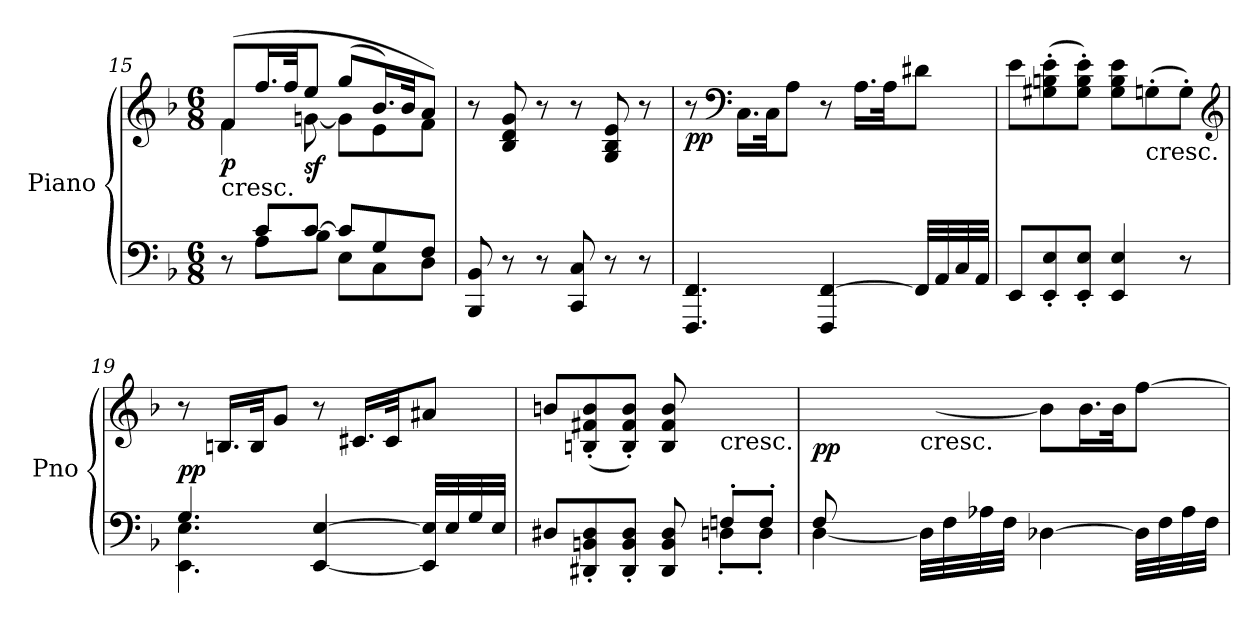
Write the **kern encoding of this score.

**kern	**kern	**dynam
*part1	*part1	*part1
*staff2	*staff1	*staff1/2
*I"Piano	*	*
*I'Pno	*	*
*clefF4	*clefG2	*
*k[b-]	*k[b-]	*
*F:	*F:	*
*M6/8	*M6/8	*
=15	=15	=15
*^	*^	*
!	!	!LO:TX:b:t=cresc.	!	!
!	!	!	!	!LO:DY:b
8r	8ryy	(8f/L	4f\	p
8c/L	8A\L	16.ff/L	.	.
.	.	32ff/JK	.	.
!	!	!	!	!LO:DY:b
[8c/J	8B-\J	8ee/J	[8gn\	sf
8c/L]	8E\L	(8gg/L	8g\L]	.
8G/	8C\	16.b-/L)	8e\	.
.	.	32b-/JK	.	.
8F/J	8D\J	8a/J)	8f\J	.
=16	=16	=16	=16	=16
!	!	!LO:TX:b:t=dim.	!	!
*v	*v	*	*	*
*	*v	*v	*
8BBB-/ 8BB-/	8r	.
8r	8B-/ 8d/ 8g/	.
8r	8r	.
8CC/ 8C/	8r	.
8r	8G/ 8B-/ 8e/	.
8r	8r	.
=17	=17	=17
!	!	!LO:DY:b
4.FFF/ 4.FF/	8r	pp
*	*clefF4	*
.	16.C\LL	.
.	32C\JK	.
.	8A\J	.
4FFF/ [4FF/	8r	.
.	16.A\LL	.
.	32A\JK	.
32FF/LLL]	8d#X\J	.
32AA/	.	.
32C/	.	.
32AA/JJJ	.	.
!!LO:LB:g=z
=18	=18	=18
8EE/L	8e\L	.
8EE/' 8E/'	(8G#X\' 8Bn\' 8e\'	.
8EE/' 8E/'J	8G#\' 8B\' 8e\'J)	.
4EE/ 4E/	8G#\ 8B\ 8e\L	.
!	!LO:TX:b:t=cresc.	!
.	(8Gn'\	.
8r	8G'\J)	.
*	*clefG2	*
=19	=19	=19
*^	*	*
!	!	!	!LO:DY:b
4.G/	4.EE\ 4.E\	8r	pp
.	.	16.Bn/LL	.
.	.	32B/JK	.
.	.	8g/J	.
[4EE/ [4E/	4.ryy	8r	.
.	.	16.c#X/LL	.
.	.	32c#/JK	.
32EE/] 32E/]LLL	.	8a#X/J	.
32E/	.	.	.
32G/	.	.	.
32E/JJJ	.	.	.
=20	=20	=20	=20
2ryy	8D#X/L	8bn/L	.
.	8DD#X/' 8BBn/' 8D#/'	(8Bn/' 8f#X/' 8b/'	.
.	8DD#/' 8BB/' 8D#/'J	8B/' 8f#/' 8b/'J)	.
.	8DD#/ 8BB/ 8D#/	8B/ 8f#/ 8b/	.
!	!	!LO:TX:b:t=cresc.	!
8Fn'/L	8Dn'\L	4ryy	.
8F'/J	8D'\J	.	.
=21	=21	=21	=21
!	!	!	!LO:DY:b
8F/L	[4D\	8ryy	pp
2ryy	.	16.fn/L	.
.	.	32f/JK	.
!	!	!LO:TX:b:t=cresc.	!
.	32D\LLL]	[8bn/J	.
.	32F\	.	.
.	32A-X\	.	.
.	32F\JJJ	.	.
.	[4D-X\	8b\L]	.
.	.	16.b\L	.
.	.	32b\JK	.
8ryy	32D-\LLL]	[8ff\J	.
.	32F\	.	.
.	32A-\	.	.
.	32F\JJJ	.	.
*v	*v	*	*
=	=	=
*-	*-	*-
